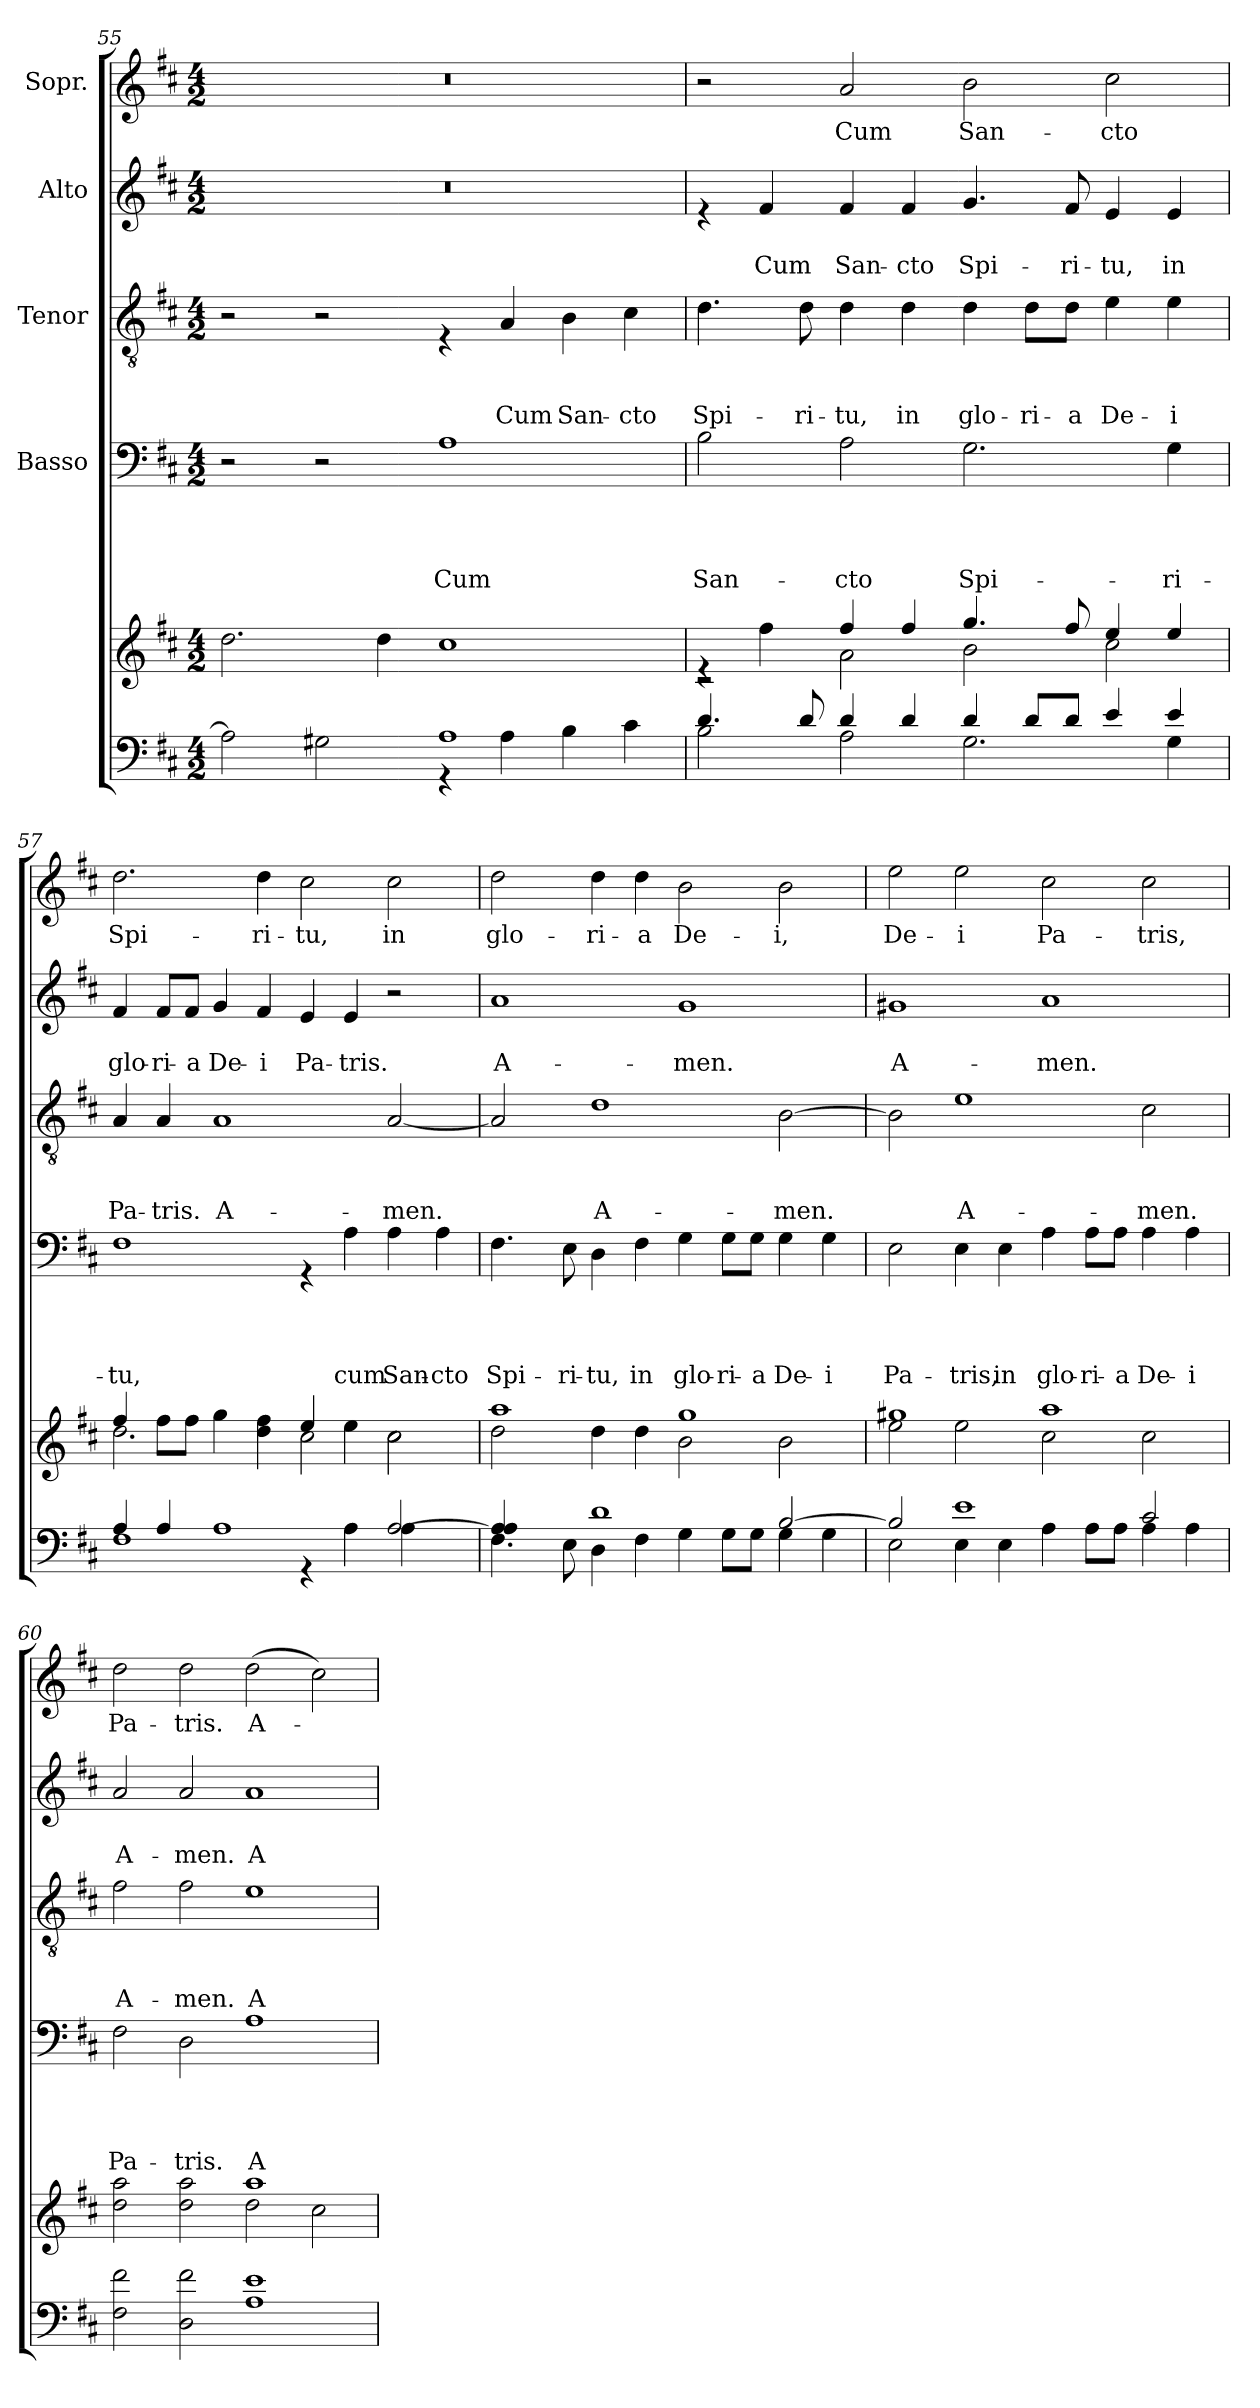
**kern	**kern	**kern	**text	**text	**text	**text	**kern	**text	**text	**text	**kern	**text	**text	**kern	**text
*part6	*part5	*part4	*part4	*part4	*part4	*part4	*part3	*part3	*part3	*part3	*part2	*part2	*part2	*part1	*part1
*staff6	*staff5	*staff4	*staff4	*staff4	*staff4	*staff4	*staff3	*staff3	*staff3	*staff3	*staff2	*staff2	*staff2	*staff1	*staff1
*	*	*I"Basso	*	*	*	*	*I"Tenor	*	*	*	*I"Alto	*	*	*I"Sopr.	*
*clefF4	*clefG2	*clefF4	*	*	*	*	*clefGv2	*	*	*	*clefG2	*	*	*clefG2	*
*k[f#c#]	*k[f#c#]	*k[f#c#]	*	*	*	*	*k[f#c#]	*	*	*	*k[f#c#]	*	*	*k[f#c#]	*
*D:	*D:	*D:	*	*	*	*	*D:	*	*	*	*D:	*	*	*D:	*
*M4/2	*M4/2	*M4/2	*	*	*	*	*M4/2	*	*	*	*M4/2	*	*	*M4/2	*
=55	=55	=55	=55	=55	=55	=55	=55	=55	=55	=55	=55	=55	=55	=55	=55
*^	*	*	*	*	*	*	*	*	*	*	*	*	*	*	*
2A\]	1ryy	2.dd\	2r	.	.	.	.	2r	.	.	.	0r	.	.	0r	.
2G#X\	.	.	2r	.	.	.	.	2r	.	.	.	.	.	.	.	.
.	.	4dd\	.	.	.	.	.	.	.	.	.	.	.	.	.	.
!	!	!	!	!	!	!	!LO:LY:b	!	!	!	!	!	!	!	!	!
1A	4rGG	1cc#	1A	.	.	.	Cum	4rE	.	.	.	.	.	.	.	.
!	!	!	!	!	!	!	!	!	!	!	!LO:LY:b	!	!	!	!	!
.	4A\	.	.	.	.	.	.	4A/	.	.	Cum	.	.	.	.	.
!	!	!	!	!	!	!	!	!	!	!	!LO:LY:b	!	!	!	!	!
.	4B\	.	.	.	.	.	.	4B\	.	.	San-	.	.	.	.	.
!	!	!	!	!	!	!	!	!	!	!	!LO:LY:b	!	!	!	!	!
.	4c#\	.	.	.	.	.	.	4c#\	.	.	-cto	.	.	.	.	.
!!LO:PB:g=z
=56	=56	=56	=56	=56	=56	=56	=56	=56	=56	=56	=56	=56	=56	=56	=56	=56
*	*	*^	*	*	*	*	*	*	*	*	*	*	*	*	*	*
!	!	!	!	!	!	!	!	!LO:LY:b	!	!	!	!LO:LY:b	!	!	!	!	!
4.d/	2B\	4re	2rc	2B\	.	.	.	San-	4.d\	.	.	Spi-	4re	.	.	2r	.
!	!	!	!	!	!	!	!	!	!	!	!	!	!	!	!LO:LY:b	!	!
.	.	4ff#\	.	.	.	.	.	.	.	.	.	.	4f#/	.	Cum	.	.
!	!	!	!	!	!	!	!	!	!	!	!	!LO:LY:b	!	!	!	!	!
8d/	.	.	.	.	.	.	.	.	8d\	.	.	-ri-	.	.	.	.	.
!	!	!	!	!	!	!	!	!LO:LY:b	!	!	!	!LO:LY:b	!	!	!LO:LY:b	!	!LO:LY:b
4d/	2A\	4ff#/	2a\	2A\	.	.	.	-cto	4d\	.	.	-tu,	4f#/	.	San-	2a/	Cum
!	!	!	!	!	!	!	!	!	!	!	!	!LO:LY:b	!	!	!LO:LY:b	!	!
4d/	.	4ff#/	.	.	.	.	.	.	4d\	.	.	in	4f#/	.	-cto	.	.
!	!	!	!	!	!	!	!	!LO:LY:b	!	!	!	!LO:LY:b	!	!	!LO:LY:b	!	!LO:LY:b
4d/	2.G\	4.gg/	2b\	2.G\	.	.	.	Spi-	4d\	.	.	glo-	4.g/	.	Spi-	2b\	San-
!	!	!	!	!	!	!	!	!	!	!	!	!LO:LY:b	!	!	!	!	!
8d/L	.	.	.	.	.	.	.	.	8d\L	.	.	-ri-	.	.	.	.	.
!	!	!	!	!	!	!	!	!	!	!	!	!LO:LY:b	!	!	!LO:LY:b	!	!
8d/J	.	8ff#/	.	.	.	.	.	.	8d\J	.	.	-a	8f#/	.	-ri-	.	.
!	!	!	!	!	!	!	!	!	!	!	!	!LO:LY:b	!	!	!LO:LY:b	!	!LO:LY:b
4e/	.	4ee/	2cc#\	.	.	.	.	.	4e\	.	.	De-	4e/	.	-tu,	2cc#\	-cto
!	!	!	!	!	!	!	!	!LO:LY:b	!	!	!	!LO:LY:b	!	!	!LO:LY:b	!	!
4e/	4G\	4ee/	.	4G\	.	.	.	-ri-	4e\	.	.	-i	4e/	.	in	.	.
=57	=57	=57	=57	=57	=57	=57	=57	=57	=57	=57	=57	=57	=57	=57	=57	=57	=57
!	!	!	!	!	!	!	!	!LO:LY:b	!	!	!	!LO:LY:b	!	!	!LO:LY:b	!	!LO:LY:b
4A/	1F#	4ff#/	2.dd\	1F#	.	.	.	-tu,	4A/	.	.	Pa-	4f#/	.	glo-	2.dd\	Spi-
!	!	!	!	!	!	!	!	!	!	!	!	!LO:LY:b	!	!	!LO:LY:b	!	!
4A/	.	8ff#\L	.	.	.	.	.	.	4A/	.	.	-tris.	8f#/L	.	-ri-	.	.
!	!	!	!	!	!	!	!	!	!	!	!	!	!	!	!LO:LY:b	!	!
.	.	8ff#\J	.	.	.	.	.	.	.	.	.	.	8f#/J	.	-a	.	.
!	!	!	!	!	!	!	!	!	!	!	!	!LO:LY:b	!	!	!LO:LY:b	!	!
1A	.	4gg\	.	.	.	.	.	.	1A	.	.	A-	4g/	.	De-	.	.
!	!	!	!	!	!	!	!	!	!	!	!	!	!	!	!LO:LY:b	!	!LO:LY:b
.	.	4dd\ 4ff#\	4ryy	.	.	.	.	.	.	.	.	.	4f#/	.	-i	4dd\	-ri-
!	!	!	!	!	!	!	!	!	!	!	!	!	!	!	!LO:LY:b	!	!LO:LY:b
.	4rGG	4ee/	2cc#\	4rGG	.	.	.	.	.	.	.	.	4e/	.	Pa-	2cc#\	-tu,
!	!	!	!	!	!	!	!	!LO:LY:b	!	!	!	!	!	!	!LO:LY:b	!	!
.	4A\	4ee\	.	4A\	.	.	.	cum	.	.	.	.	4e/	.	-tris.	.	.
!	!	!	!	!	!	!	!	!LO:LY:b	!	!	!	!LO:LY:b	!	!	!	!	!LO:LY:b
[<2A/	4A\	2cc#\	2cc#\	4A\	.	.	.	San-	[<2A/	.	.	-men.	2r	.	.	2cc#\	in
!	!	!	!	!	!	!	!	!LO:LY:b	!	!	!	!	!	!	!	!	!
.	4ryy	.	.	4A\	.	.	.	-cto	.	.	.	.	.	.	.	.	.
!!LO:LB:g=z
=58	=58	=58	=58	=58	=58	=58	=58	=58	=58	=58	=58	=58	=58	=58	=58	=58	=58
!	!	!	!	!	!	!	!	!LO:LY:b	!	!	!	!	!	!	!LO:LY:b	!	!LO:LY:b
4A/] 4A/	4.F#\	1aa	2dd\	4.F#\	.	.	.	Spi-	2A/]	.	.	.	1a	.	A-	2dd\	glo-
4ryy	.	.	.	.	.	.	.	.	.	.	.	.	.	.	.	.	.
!	!	!	!	!	!	!	!	!LO:LY:b	!	!	!	!	!	!	!	!	!
.	8E\	.	.	8E\	.	.	.	-ri-	.	.	.	.	.	.	.	.	.
!	!	!	!	!	!	!	!	!LO:LY:b	!	!	!	!LO:LY:b	!	!	!	!	!LO:LY:b
1d	4D\	.	4dd\	4D\	.	.	.	-tu,	1d	.	.	A-	.	.	.	4dd\	-ri-
!	!	!	!	!	!	!	!	!LO:LY:b	!	!	!	!	!	!	!	!	!LO:LY:b
.	4F#\	.	4dd\	4F#\	.	.	.	in	.	.	.	.	.	.	.	4dd\	-a
!	!	!	!	!	!	!	!	!LO:LY:b	!	!	!	!	!	!	!LO:LY:b	!	!LO:LY:b
.	4G\	1gg	2b\	4G\	.	.	.	glo-	.	.	.	.	1g	.	-men.	2b\	De-
!	!	!	!	!	!	!	!	!LO:LY:b	!	!	!	!	!	!	!	!	!
.	8G\L	.	.	8G\L	.	.	.	-ri-	.	.	.	.	.	.	.	.	.
!	!	!	!	!	!	!	!	!LO:LY:b	!	!	!	!	!	!	!	!	!
.	8G\J	.	.	8G\J	.	.	.	-a	.	.	.	.	.	.	.	.	.
!	!	!	!	!	!	!	!	!LO:LY:b	!	!	!	!LO:LY:b	!	!	!	!	!LO:LY:b
[<2B/	4G\	.	2b\	4G\	.	.	.	De-	[>2B\	.	.	-men.	.	.	.	2b\	-i,
!	!	!	!	!	!	!	!	!LO:LY:b	!	!	!	!	!	!	!	!	!
.	4G\	.	.	4G\	.	.	.	-i	.	.	.	.	.	.	.	.	.
=59	=59	=59	=59	=59	=59	=59	=59	=59	=59	=59	=59	=59	=59	=59	=59	=59	=59
!	!	!	!	!	!	!	!	!LO:LY:b	!	!	!	!	!	!	!LO:LY:b	!	!LO:LY:b
2B/]	2E\	1gg#X	2ee\	2E\	.	.	.	Pa-	2B\]	.	.	.	1g#X	.	A-	2ee\	De-
!	!	!	!	!	!	!	!	!LO:LY:b	!	!	!	!LO:LY:b	!	!	!	!	!LO:LY:b
1e	4E\	.	2ee\	4E\	.	.	.	-tris,	1e	.	.	A-	.	.	.	2ee\	-i
!	!	!	!	!	!	!	!	!LO:LY:b	!	!	!	!	!	!	!	!	!
.	4E\	.	.	4E\	.	.	.	in	.	.	.	.	.	.	.	.	.
!	!	!	!	!	!	!	!	!LO:LY:b	!	!	!	!	!	!	!LO:LY:b	!	!LO:LY:b
.	4A\	1aa	2cc#\	4A\	.	.	.	glo-	.	.	.	.	1a	.	-men.	2cc#\	Pa-
!	!	!	!	!	!	!	!	!LO:LY:b	!	!	!	!	!	!	!	!	!
.	8A\L	.	.	8A\L	.	.	.	-ri-	.	.	.	.	.	.	.	.	.
!	!	!	!	!	!	!	!	!LO:LY:b	!	!	!	!	!	!	!	!	!
.	8A\J	.	.	8A\J	.	.	.	-a	.	.	.	.	.	.	.	.	.
!	!	!	!	!	!	!	!	!LO:LY:b	!	!	!	!LO:LY:b	!	!	!	!	!LO:LY:b
2c#/	4A\	.	2cc#\	4A\	.	.	.	De-	2c#\	.	.	-men.	.	.	.	2cc#\	-tris,
!	!	!	!	!	!	!	!	!LO:LY:b	!	!	!	!	!	!	!	!	!
.	4A\	.	.	4A\	.	.	.	-i	.	.	.	.	.	.	.	.	.
!!LO:LB:g=z
=60	=60	=60	=60	=60	=60	=60	=60	=60	=60	=60	=60	=60	=60	=60	=60	=60	=60
!	!	!	!	!	!	!	!	!LO:LY:b	!	!	!	!LO:LY:b	!	!	!LO:LY:b	!	!LO:LY:b
*v	*v	*	*	*	*	*	*	*	*	*	*	*	*	*	*	*	*
2F#\ 2f#\	2dd\ 2aa\	1ryy	2F#\	.	.	.	Pa-	2f#\	.	.	A-	2a/	.	A-	2dd\	Pa-
!	!	!	!	!	!	!	!LO:LY:b	!	!	!	!LO:LY:b	!	!	!LO:LY:b	!	!LO:LY:b
2D\ 2f#\	2dd\ 2aa\	.	2D\	.	.	.	-tris.	2f#\	.	.	-men.	2a/	.	-men.	2dd\	-tris.
!	!	!	!	!	!	!	!LO:LY:b	!	!	!	!LO:LY:b	!	!	!LO:LY:b	!	!LO:LY:b
1A 1e	1aa	2dd\	1A	.	.	.	A-	1e	.	.	A-	1a	.	A-	(>2dd\	A-
.	.	2cc#\	.	.	.	.	.	.	.	.	.	.	.	.	2cc#\)	.
*	*v	*v	*	*	*	*	*	*	*	*	*	*	*	*	*	*
=	=	=	=	=	=	=	=	=	=	=	=	=	=	=	=
*-	*-	*-	*-	*-	*-	*-	*-	*-	*-	*-	*-	*-	*-	*-	*-
